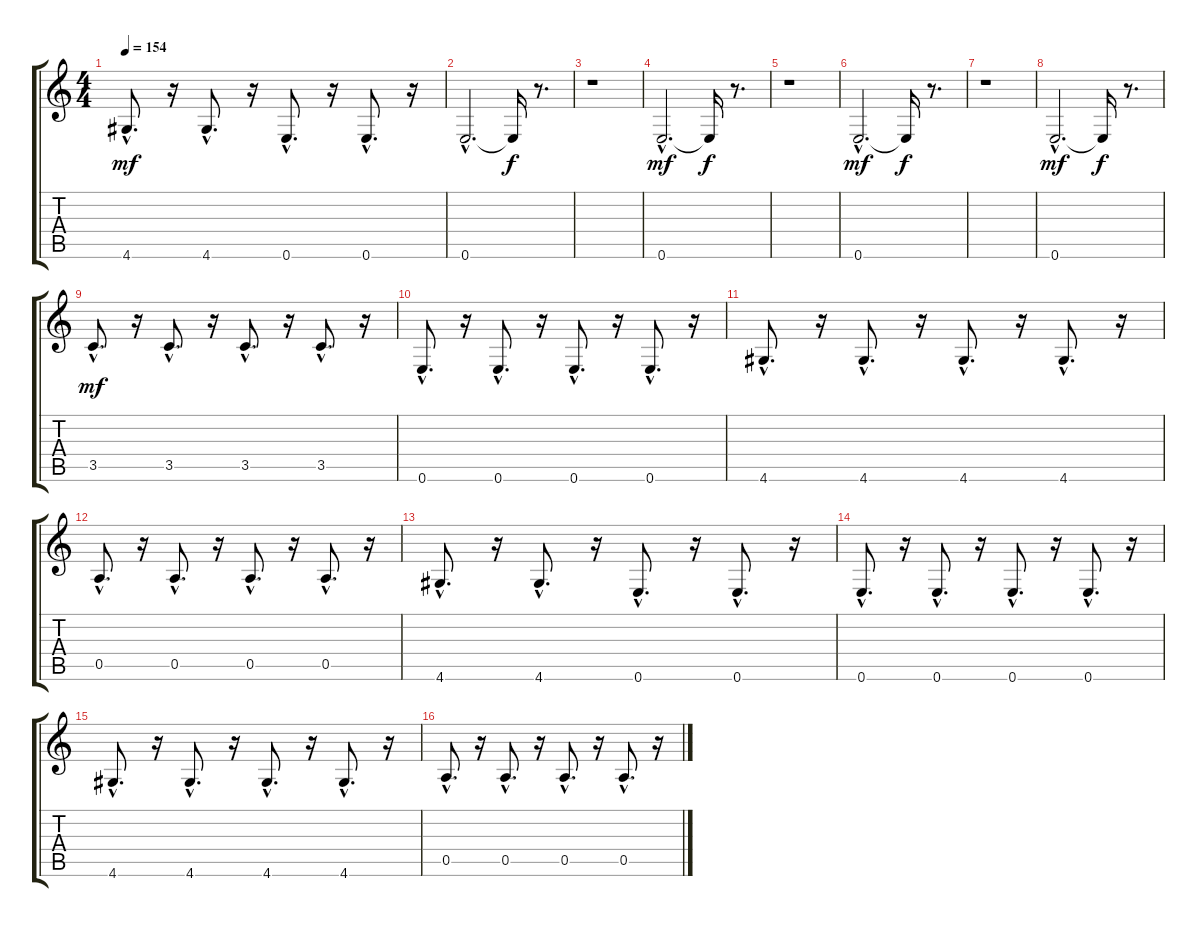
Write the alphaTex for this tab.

\track "" {instrument fretlessbass}
\staff {score tabs}
\tuning (E4 B3 G3 D3 A2 E2) {hide}
\ts (4 4)
\tempo 154
\clef g2
\ks c
4.6{hac}.8{d dy mf} r.16 4.6{hac}.8{d} r.16 0.6{hac}.8{d} r.16 0.6{hac}.8{d} r.16 |
0.6{hac}.2{d} 0.6{t}.16{dy f} r.8{d} |
r.1 |
0.6{hac}.2{d dy mf} 0.6{t}.16{dy f} r.8{d} |
r.1 |
0.6{hac}.2{d dy mf} 0.6{t}.16{dy f} r.8{d} |
r.1 |
0.6{hac}.2{d dy mf} 0.6{t}.16{dy f} r.8{d} |
3.5{hac}.8{d dy mf} r.16 3.5{hac}.8{d} r.16 3.5{hac}.8{d} r.16 3.5{hac}.8{d} r.16 |
0.6{hac}.8{d} r.16 0.6{hac}.8{d} r.16 0.6{hac}.8{d} r.16 0.6{hac}.8{d} r.16 |
4.6{hac}.8{d} r.16 4.6{hac}.8{d} r.16 4.6{hac}.8{d} r.16 4.6{hac}.8{d} r.16 |
0.5{hac}.8{d} r.16 0.5{hac}.8{d} r.16 0.5{hac}.8{d} r.16 0.5{hac}.8{d} r.16 |
4.6{hac}.8{d} r.16 4.6{hac}.8{d} r.16 0.6{hac}.8{d} r.16 0.6{hac}.8{d} r.16 |
0.6{hac}.8{d} r.16 0.6{hac}.8{d} r.16 0.6{hac}.8{d} r.16 0.6{hac}.8{d} r.16 |
4.6{hac}.8{d} r.16 4.6{hac}.8{d} r.16 4.6{hac}.8{d} r.16 4.6{hac}.8{d} r.16 |
0.5{hac}.8{d} r.16 0.5{hac}.8{d} r.16 0.5{hac}.8{d} r.16 0.5{hac}.8{d} r.16
